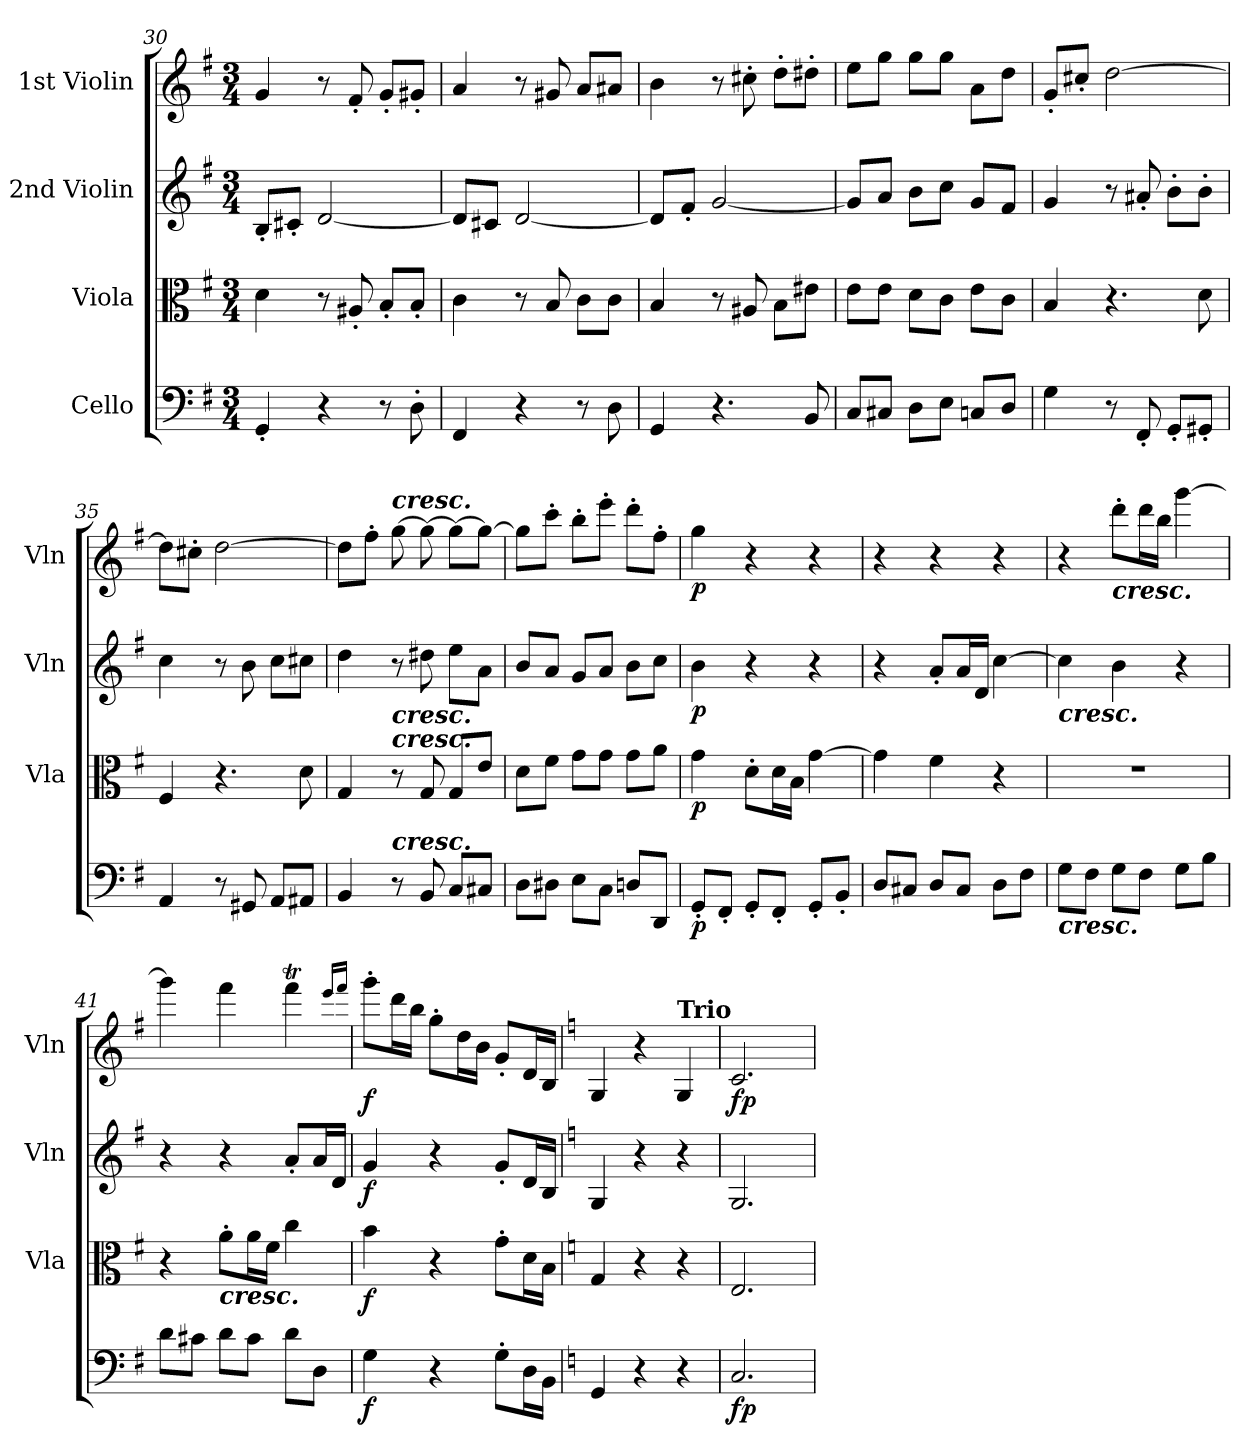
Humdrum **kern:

**kern	**dynam	**kern	**dynam	**kern	**dynam	**kern	**dynam
*part4	*part4	*part3	*part3	*part2	*part2	*part1	*part1
*staff4	*staff4	*staff3	*staff3	*staff2	*staff2	*staff1	*staff1
*I"Cello	*	*I"Viola	*	*I"2nd Violin	*	*I"1st Violin	*
*	*	*I'Vla	*	*I'Vln	*	*I'Vln	*
*clefF4	*	*clefC3	*	*clefG2	*	*clefG2	*
*k[f#]	*	*k[f#]	*	*k[f#]	*	*k[f#]	*
*G:	*	*G:	*	*G:	*	*G:	*
*M3/4	*	*M3/4	*	*M3/4	*	*M3/4	*
=30	=30	=30	=30	=30	=30	=30	=30
4GG'/	.	4d\	.	8B'/L	.	4g/	.
.	.	.	.	8c#X'/J	.	.	.
4r	.	8r	.	[2d/	.	8r	.
.	.	8A#X'/	.	.	.	8f#'/	.
8r	.	8B'/L	.	.	.	8g'/L	.
8D'\	.	8B'/J	.	.	.	8g#X'/J	.
=31	=31	=31	=31	=31	=31	=31	=31
4FF#/	.	4c\	.	8d/L]	.	4a/	.
.	.	.	.	8c#X/J	.	.	.
4r	.	8r	.	[2d/	.	8r	.
.	.	8B/	.	.	.	8g#X/	.
8r	.	8c\L	.	.	.	8a/L	.
8D\	.	8c\J	.	.	.	8a#X/J	.
=32	=32	=32	=32	=32	=32	=32	=32
4GG/	.	4B/	.	8d/L]	.	4b\	.
.	.	.	.	8f#'/J	.	.	.
4.r	.	8r	.	[2g/	.	8r	.
.	.	8A#X/	.	.	.	8cc#X'\	.
.	.	8B\L	.	.	.	8dd'\L	.
8BB/	.	8e#X\J	.	.	.	8dd#X'\J	.
=33	=33	=33	=33	=33	=33	=33	=33
8C/L	.	8e\L	.	8g/L]	.	8ee\L	.
8C#X/J	.	8e\J	.	8a/J	.	8gg\J	.
8D\L	.	8d\L	.	8b\L	.	8gg\L	.
8E\J	.	8c\J	.	8cc\J	.	8gg\J	.
8Cn/L	.	8e\L	.	8g/L	.	8a\L	.
8D/J	.	8c\J	.	8f#/J	.	8dd\J	.
=34	=34	=34	=34	=34	=34	=34	=34
4G\	.	4B/	.	4g/	.	8g'/L	.
.	.	.	.	.	.	8cc#X'/J	.
8r	.	4.r	.	8r	.	[2dd\	.
8FF#'/	.	.	.	8a#X'/	.	.	.
8GG'/L	.	.	.	8b'\L	.	.	.
8GG#X'/J	.	8d\	.	8b'\J	.	.	.
=35	=35	=35	=35	=35	=35	=35	=35
4AA/	.	4F#/	.	4cc\	.	8dd\L]	.
.	.	.	.	.	.	8cc#X'\J	.
8r	.	4.r	.	8r	.	[2dd\	.
8GG#X/	.	.	.	8b\	.	.	.
8AA/L	.	.	.	8cc\L	.	.	.
8AA#X/J	.	8d\	.	8cc#X\J	.	.	.
=36	=36	=36	=36	=36	=36	=36	=36
4BB/	.	4G/	.	4dd\	.	8dd\L]	.
.	.	.	.	.	.	8ff#'\J	.
!	!	!	!	!	!	!LO:TX:a:Bi:t=cresc.	!
!	!	!	!	!LO:TX:b:Bi:t=cresc.	!	!	!
!	!	!LO:TX:a:Bi:t=cresc.	!	!	!	!	!
!LO:TX:a:Bi:t=cresc.	!	!	!	!	!	!	!
8r	.	8r	.	8r	.	[8gg\	.
8BB/	.	8G/	.	8dd#X\	.	8gg\_	.
8C/L	.	8G/L	.	8ee\L	.	8gg\L_	.
8C#X/J	.	8e/J	.	8a\J	.	8gg\J_	.
=37	=37	=37	=37	=37	=37	=37	=37
8D\L	.	8d\L	.	8b/L	.	8gg\L]	.
8D#X\J	.	8f#\J	.	8a/J	.	8ccc'\J	.
8E\L	.	8g\L	.	8g/L	.	8bb'\L	.
8C\J	.	8g\J	.	8a/J	.	8eee'\J	.
8Dn/L	.	8g\L	.	8b\L	.	8ddd'\L	.
8DD/J	.	8a\J	.	8cc\J	.	8ff#'\J	.
=38	=38	=38	=38	=38	=38	=38	=38
!	!LO:DY:b	!	!LO:DY:b	!	!LO:DY:b	!	!LO:DY:b
8GG'/L	p	4g\	p	4b\	p	4gg\	p
8FF#'/J	.	.	.	.	.	.	.
8GG'/L	.	8d'\L	.	4r	.	4r	.
8FF#'/J	.	16d\L	.	.	.	.	.
.	.	16B\JJ	.	.	.	.	.
8GG'/L	.	[4g\	.	4r	.	4r	.
8BB'/J	.	.	.	.	.	.	.
=39	=39	=39	=39	=39	=39	=39	=39
8D/L	.	4g\]	.	4r	.	4r	.
8C#X/J	.	.	.	.	.	.	.
8D/L	.	4f#\	.	8a'/L	.	4r	.
8C#/J	.	.	.	16a/L	.	.	.
.	.	.	.	16d/JJ	.	.	.
8D\L	.	4r	.	[4cc\	.	4r	.
8F#\J	.	.	.	.	.	.	.
=40	=40	=40	=40	=40	=40	=40	=40
!	!	!	!	!LO:TX:b:Bi:t=cresc.	!	!	!
!LO:TX:b:Bi:t=cresc.	!	!	!	!	!	!	!
8G\L	.	2.r	.	4cc\]	.	4r	.
8F#\J	.	.	.	.	.	.	.
!	!	!	!	!	!	!LO:TX:b:Bi:t=cresc.	!
8G\L	.	.	.	4b\	.	8ddd'\L	.
8F#\J	.	.	.	.	.	16ddd\L	.
.	.	.	.	.	.	16bb\JJ	.
8G\L	.	.	.	4r	.	[4ggg\	.
8B\J	.	.	.	.	.	.	.
=41	=41	=41	=41	=41	=41	=41	=41
8d\L	.	4r	.	4r	.	4ggg\]	.
8c#X\J	.	.	.	.	.	.	.
!	!	!LO:TX:b:Bi:t=cresc.	!	!	!	!	!
8d\L	.	8a'\L	.	4r	.	4fff#\	.
8c#\J	.	16a\L	.	.	.	.	.
.	.	16f#\JJ	.	.	.	.	.
8d\L	.	4cc\	.	8a'/L	.	4fff#t\	.
8D\J	.	.	.	16a/L	.	.	.
.	.	.	.	16d/JJ	.	.	.
.	.	.	.	.	.	16qeee/LL	.
.	.	.	.	.	.	16qfff#/JJ	.
=42	=42	=42	=42	=42	=42	=42	=42
!	!LO:DY:b	!	!LO:DY:b	!	!LO:DY:b	!	!LO:DY:b
4G\	f	4b\	f	4g/	f	8ggg'\L	f
.	.	.	.	.	.	16ddd\L	.
.	.	.	.	.	.	16bb\JJ	.
4r	.	4r	.	4r	.	8gg'\L	.
.	.	.	.	.	.	16dd\L	.
.	.	.	.	.	.	16b\JJ	.
8G'\L	.	8g'\L	.	8g'/L	.	8g'/L	.
16D\L	.	16d\L	.	16d/L	.	16d/L	.
16BB\JJ	.	16B\JJ	.	16B/JJ	.	16B/JJ	.
=43	=43	=43	=43	=43	=43	=43	=43
*k[]	*	*k[]	*	*k[]	*	*k[]	*
*C:	*	*C:	*	*C:	*	*C:	*
4GG/	.	4G/	.	4G/	.	4G/	.
4r	.	4r	.	4r	.	4r	.
!	!	!	!	!	!	!LO:TX:a:B:t=Trio	!
4r	.	4r	.	4r	.	4G/	.
=44	=44	=44	=44	=44	=44	=44	=44
!	!LO:DY:b	!	!LO:DY:b	!	!	!	!
!	!	!	!LO:DY:n=1:a	!	!	!	!LO:DY:b
2.C/	fp	2.E/	fp fp	2.G/	.	2.c/	fp
=	=	=	=	=	=	=	=
*-	*-	*-	*-	*-	*-	*-	*-
